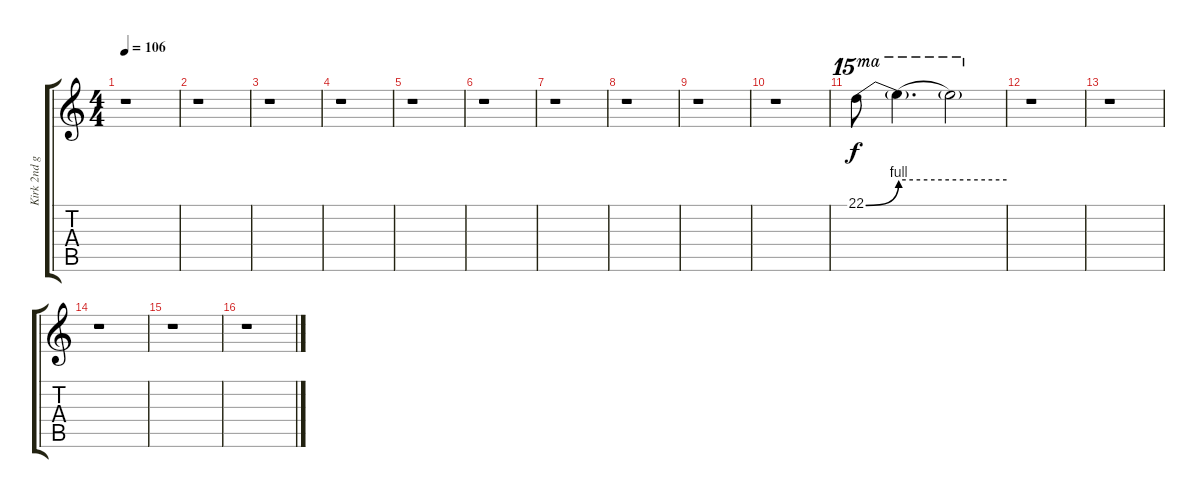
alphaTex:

\track ("Kirk 2nd guitar" "Kirk 2nd g") {instrument distortionguitar}
\staff {score tabs}
\tuning (E4 B3 G3 D3 A2 E2) {hide}
\ts (4 4)
\tempo 106
\clef g2
\ks c
r.1{dy f} |
r.1 |
r.1 |
r.1 |
r.1 |
r.1 |
r.1 |
r.1 |
r.1 |
r.1 |
22.1{be (bend 0 0 60 4)}.8{ot 15ma} 22.1{be (hold 0 4 60 4) t}.4{d ot 15ma} 22.1{t}.2{ot 15ma} |
r.1 |
r.1 |
r.1 |
r.1 |
r.1
